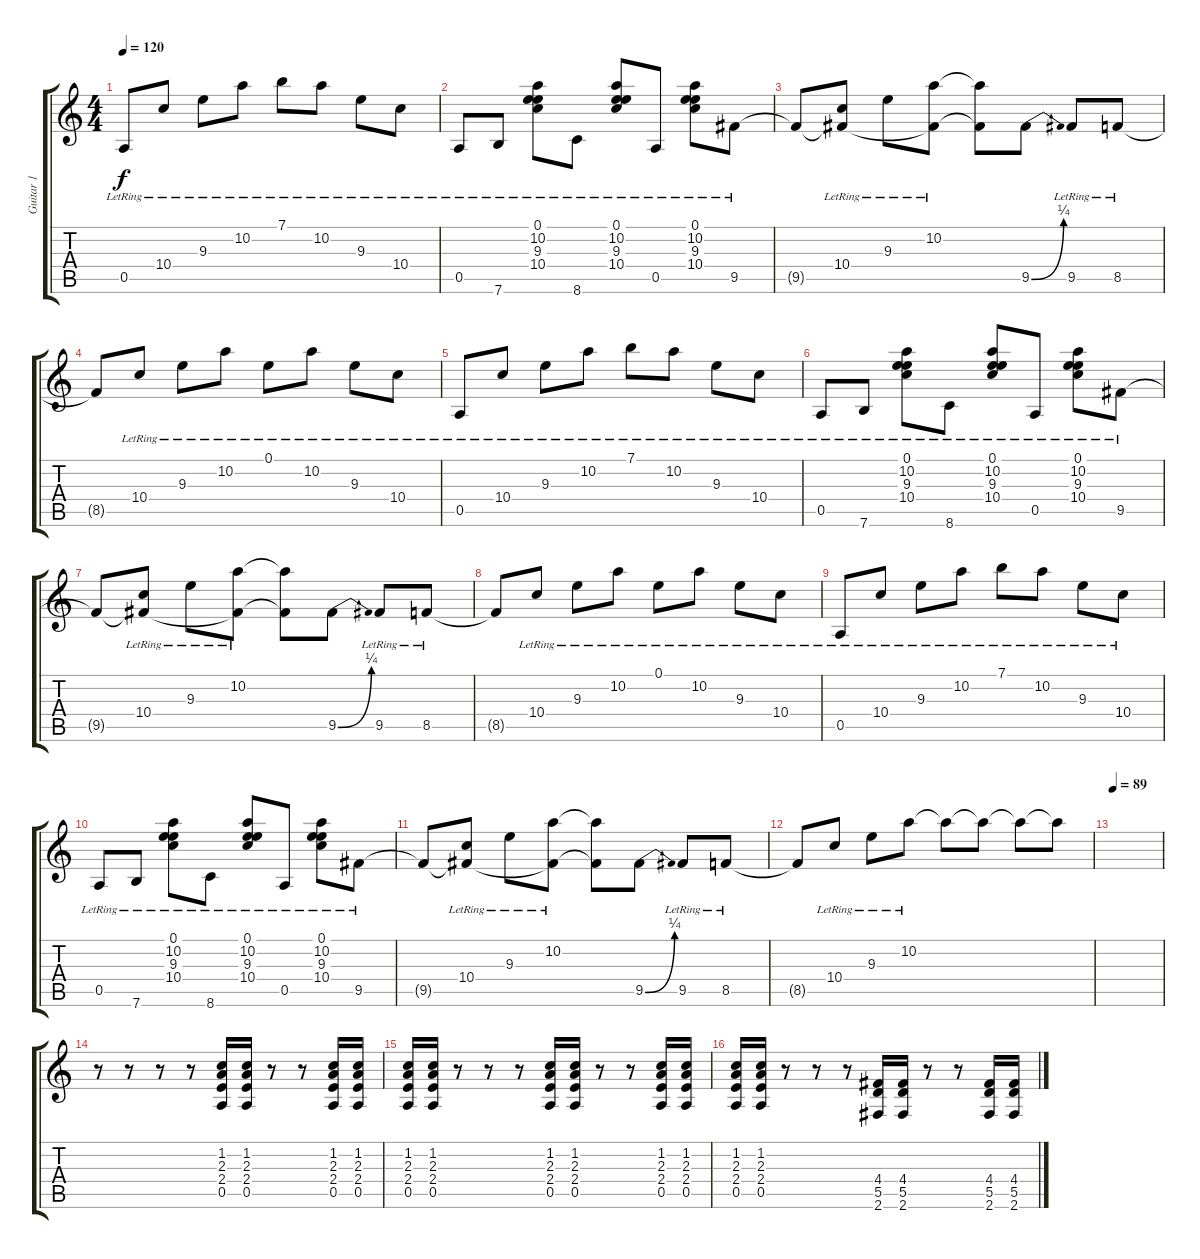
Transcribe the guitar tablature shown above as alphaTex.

\track ("Guitar 1" "Guitar 1") {instrument distortionguitar}
\staff {score tabs}
\tuning (E4 B3 G3 D3 A2 E2) {hide}
\ts (4 4)
\tempo 120
\tempo 87
\tempo 120
\clef g2
\ks c
0.5{lr}.8{dy f instrument electricguitarjazz} 10.4{lr}.8 9.3{lr}.8 10.2{lr}.8 7.1{lr}.8 10.2{lr}.8 9.3{lr}.8 10.4{lr}.8 |
0.5{lr}.8 7.6{lr}.8 (0.1{lr} 10.2{lr} 9.3{lr} 10.4{lr}).8 8.6{lr}.8 (0.1{lr} 10.2{lr} 9.3{lr} 10.4{lr}).8 0.5{lr}.8 (0.1{lr} 10.2{lr} 9.3{lr} 10.4{lr}).8 9.5{lr}.8 |
9.5{t}.8 (10.4{lr} 9.5{t}).8 9.3{lr}.8 (10.2{lr} 9.5{t}).8 (10.2{t} 9.5{t}).8 9.5{be (bend 0 0 60 1)}.8 9.5{lr}.8 8.5{lr}.8 |
8.5{t}.8 10.4{lr}.8 9.3{lr}.8 10.2{lr}.8 0.1{lr}.8 10.2{lr}.8 9.3{lr}.8 10.4{lr}.8 |
0.5{lr}.8 10.4{lr}.8 9.3{lr}.8 10.2{lr}.8 7.1{lr}.8 10.2{lr}.8 9.3{lr}.8 10.4{lr}.8 |
0.5{lr}.8 7.6{lr}.8 (0.1{lr} 10.2{lr} 9.3{lr} 10.4{lr}).8 8.6{lr}.8 (0.1{lr} 10.2{lr} 9.3{lr} 10.4{lr}).8 0.5{lr}.8 (0.1{lr} 10.2{lr} 9.3{lr} 10.4{lr}).8 9.5{lr}.8 |
9.5{t}.8 (10.4{lr} 9.5{t}).8 9.3{lr}.8 (10.2{lr} 9.5{t}).8 (10.2{t} 9.5{t}).8 9.5{be (bend 0 0 60 1)}.8 9.5{lr}.8 8.5{lr}.8 |
8.5{t}.8 10.4{lr}.8 9.3{lr}.8 10.2{lr}.8 0.1{lr}.8 10.2{lr}.8 9.3{lr}.8 10.4{lr}.8 |
0.5{lr}.8 10.4{lr}.8 9.3{lr}.8 10.2{lr}.8 7.1{lr}.8 10.2{lr}.8 9.3{lr}.8 10.4{lr}.8 |
0.5{lr}.8 7.6{lr}.8 (0.1{lr} 10.2{lr} 9.3{lr} 10.4{lr}).8 8.6{lr}.8 (0.1{lr} 10.2{lr} 9.3{lr} 10.4{lr}).8 0.5{lr}.8 (0.1{lr} 10.2{lr} 9.3{lr} 10.4{lr}).8 9.5{lr}.8 |
9.5{t}.8 (10.4{lr} 9.5{t}).8 9.3{lr}.8 (10.2{lr} 9.5{t}).8 (10.2{t} 9.5{t}).8 9.5{be (bend 0 0 60 1)}.8 9.5{lr}.8 8.5{lr}.8 |
8.5{t}.8 10.4{lr}.8 9.3{lr}.8 10.2{lr}.8 10.2{t}.8 10.2{t}.8 10.2{t}.8 10.2{t}.8 |
\tempo 89
|
r.8 r.8 r.8 r.8 (1.2 2.3 2.4 0.5).16{volume 15 instrument distortionguitar} (1.2 2.3 2.4 0.5).16 r.8 r.8 (1.2 2.3 2.4 0.5).16 (1.2 2.3 2.4 0.5).16 |
(1.2 2.3 2.4 0.5).16 (1.2 2.3 2.4 0.5).16 r.8 r.8 r.8 (1.2 2.3 2.4 0.5).16 (1.2 2.3 2.4 0.5).16 r.8 r.8 (1.2 2.3 2.4 0.5).16 (1.2 2.3 2.4 0.5).16 |
(1.2 2.3 2.4 0.5).16 (1.2 2.3 2.4 0.5).16 r.8 r.8 r.8 (4.4 5.5 2.6).16 (4.4 5.5 2.6).16 r.8 r.8 (4.4 5.5 2.6).16 (4.4 5.5 2.6).16
